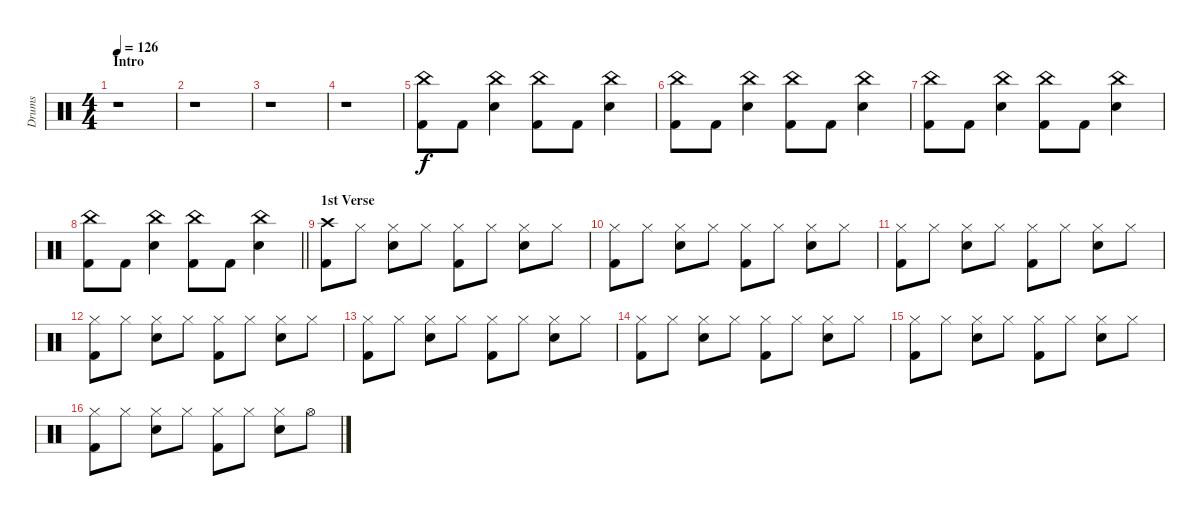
\track ("Drums" "Drums") {instrument percussion}
\staff {score}
\articulation defaults
\ts (4 4)
\section ("" "Intro")
\tempo 126
\clef neutral
\ks c
r.1{dy f} |
r.1 |
r.1 |
r.1 |
("China (hit)" "Kick (hit) 2").8 "Kick (hit) 2".8 ("China (hit)" "Electric Snare (hit)").4 ("China (hit)" "Kick (hit) 2").8 "Kick (hit) 2".8 ("China (hit)" "Electric Snare (hit)").4 |
("China (hit)" "Kick (hit) 2").8 "Kick (hit) 2".8 ("China (hit)" "Electric Snare (hit)").4 ("China (hit)" "Kick (hit) 2").8 "Kick (hit) 2".8 ("China (hit)" "Electric Snare (hit)").4 |
("China (hit)" "Kick (hit) 2").8 "Kick (hit) 2".8 ("China (hit)" "Electric Snare (hit)").4 ("China (hit)" "Kick (hit) 2").8 "Kick (hit) 2".8 ("China (hit)" "Electric Snare (hit)").4 |
\barLineRight lightlight
("China (hit)" "Kick (hit) 2").8 "Kick (hit) 2".8 ("China (hit)" "Electric Snare (hit)").4 ("China (hit)" "Kick (hit) 2").8 "Kick (hit) 2".8 ("China (hit)" "Electric Snare (hit)").4 |
\section ("" "1st Verse")
("Crash high (hit)" "Kick (hit) 2").8 "Hi-Hat (closed)".8 ("Hi-Hat (closed)" "Electric Snare (hit)").8 "Hi-Hat (closed)".8 ("Hi-Hat (closed)" "Kick (hit) 2").8 "Hi-Hat (closed)".8 ("Hi-Hat (closed)" "Electric Snare (hit)").8 "Hi-Hat (closed)".8 |
("Hi-Hat (closed)" "Kick (hit) 2").8 "Hi-Hat (closed)".8 ("Hi-Hat (closed)" "Electric Snare (hit)").8 "Hi-Hat (closed)".8 ("Hi-Hat (closed)" "Kick (hit) 2").8 "Hi-Hat (closed)".8 ("Hi-Hat (closed)" "Electric Snare (hit)").8 "Hi-Hat (closed)".8 |
("Hi-Hat (closed)" "Kick (hit) 2").8 "Hi-Hat (closed)".8 ("Hi-Hat (closed)" "Electric Snare (hit)").8 "Hi-Hat (closed)".8 ("Hi-Hat (closed)" "Kick (hit) 2").8 "Hi-Hat (closed)".8 ("Hi-Hat (closed)" "Electric Snare (hit)").8 "Hi-Hat (closed)".8 |
("Hi-Hat (closed)" "Kick (hit) 2").8 "Hi-Hat (closed)".8 ("Hi-Hat (closed)" "Electric Snare (hit)").8 "Hi-Hat (closed)".8 ("Hi-Hat (closed)" "Kick (hit) 2").8 "Hi-Hat (closed)".8 ("Hi-Hat (closed)" "Electric Snare (hit)").8 "Hi-Hat (closed)".8 |
("Hi-Hat (closed)" "Kick (hit) 2").8 "Hi-Hat (closed)".8 ("Hi-Hat (closed)" "Electric Snare (hit)").8 "Hi-Hat (closed)".8 ("Hi-Hat (closed)" "Kick (hit) 2").8 "Hi-Hat (closed)".8 ("Hi-Hat (closed)" "Electric Snare (hit)").8 "Hi-Hat (closed)".8 |
("Hi-Hat (closed)" "Kick (hit) 2").8 "Hi-Hat (closed)".8 ("Hi-Hat (closed)" "Electric Snare (hit)").8 "Hi-Hat (closed)".8 ("Hi-Hat (closed)" "Kick (hit) 2").8 "Hi-Hat (closed)".8 ("Hi-Hat (closed)" "Electric Snare (hit)").8 "Hi-Hat (closed)".8 |
("Hi-Hat (closed)" "Kick (hit) 2").8 "Hi-Hat (closed)".8 ("Hi-Hat (closed)" "Electric Snare (hit)").8 "Hi-Hat (closed)".8 ("Hi-Hat (closed)" "Kick (hit) 2").8 "Hi-Hat (closed)".8 ("Hi-Hat (closed)" "Electric Snare (hit)").8 "Hi-Hat (closed)".8 |
("Hi-Hat (closed)" "Kick (hit) 2").8 "Hi-Hat (closed)".8 ("Hi-Hat (closed)" "Electric Snare (hit)").8 "Hi-Hat (closed)".8 ("Hi-Hat (closed)" "Kick (hit) 2").8 "Hi-Hat (closed)".8 ("Hi-Hat (closed)" "Electric Snare (hit)").8 "Hi-Hat (open)".8
